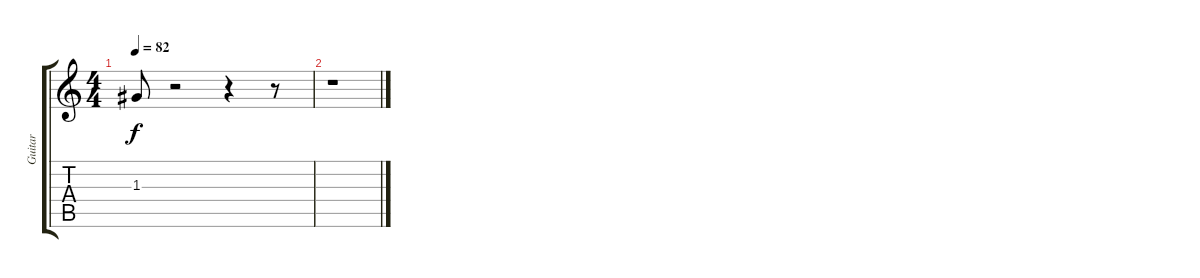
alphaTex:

\track ("Guitar" "Guitar") {instrument distortionguitar}
\staff {score tabs}
\tuning (E4 B3 G3 D3 A2 E2) {hide}
\ts (4 4)
\tempo 82
\clef g2
\ks c
1.3.8{dy f volume 1} r.2 r.4 r.8 |
r.1
